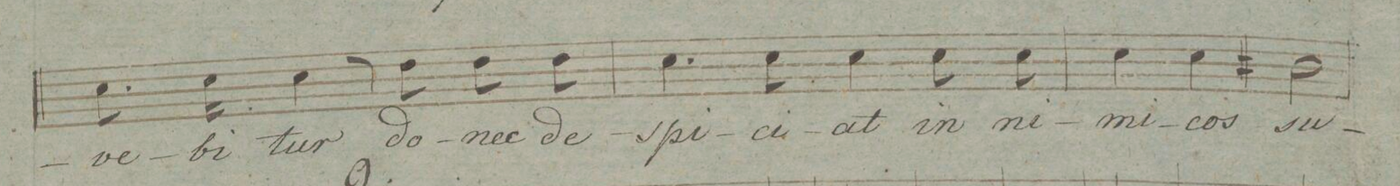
**kern	**text	**dynam
*I"Tenore.	*	*
*clefC4	*	*
*k[f#c#g#d#]	*	*
*met(c|)	*	*
*M2/2	*	*
8.B\	-ve-	.
16B\	-bi-	.
4B\	-tur	.
8r	.	.
8c#\	do-	.
8c#\	-nec	.
8c#\	de-	.
=61	=61	=61
4.B\	-spi-	.
8B\	-ci-	.
4B\	-at	.
8B\	in-	.
8B\	-ni-	.
=62	=62	=62
4B\	-mi-	.
4B\	-cos	.
2A#X\	su-	.
=63	=63	=63
*-	*-	*-
